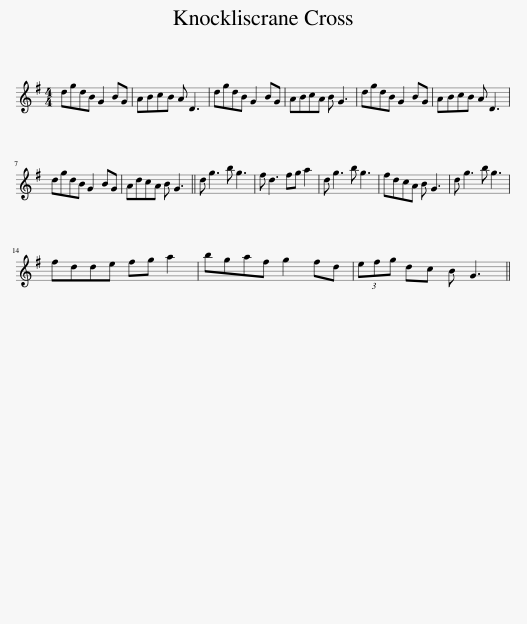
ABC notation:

X:1
L:1/8
M:4/4
I:linebreak $
K:G
V:1 treble
V:1
 dgdB G2 BG | ABcB A D3 | dgdB G2 BG | ABcA B G3 | dgdB G2 BG | %5
 ABcB A D3 |$ dgdB G2 BG | AdcA B G3 || d g3 b g3 | f d3 fg a2 | %10
 d g3 b g3 | fdcA B G3 | d g3 b g3 |$ fdde fg a2 | bgaf g2 fd | %15
 (3efg dc B G3 || %16
